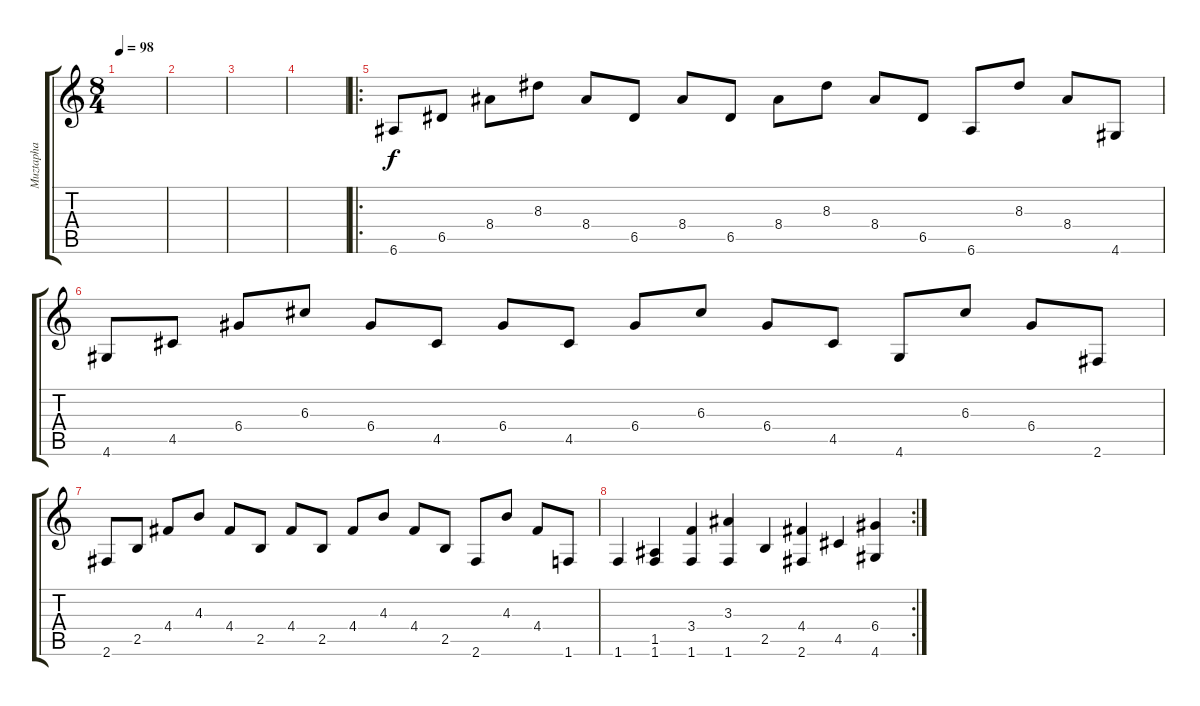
\track ("Muztapha" "Muztapha") {instrument distortionguitar}
\staff {score tabs}
\tuning (E4 B3 G3 D3 A2 E2) {hide}
\ts (8 4)
\tempo 98
\clef g2
\ks c
|
|
|
|
\ro
6.6.8 6.5.8 8.4.8 8.3.8 8.4.8 6.5.8 8.4.8 6.5.8 8.4.8 8.3.8 8.4.8 6.5.8 6.6.8 8.3.8 8.4.8 4.6.8 |
4.6.8 4.5.8 6.4.8 6.3.8 6.4.8 4.5.8 6.4.8 4.5.8 6.4.8 6.3.8 6.4.8 4.5.8 4.6.8 6.3.8 6.4.8 2.6.8 |
2.6.8 2.5.8 4.4.8 4.3.8 4.4.8 2.5.8 4.4.8 2.5.8 4.4.8 4.3.8 4.4.8 2.5.8 2.6.8 4.3.8 4.4.8 1.6.8 |
\rc 2
1.6.4 (1.5 1.6).4 (3.4 1.6).4 (3.3 1.6).4 2.5.4 (4.4 2.6).4 4.5.4 (6.4 4.6).4
